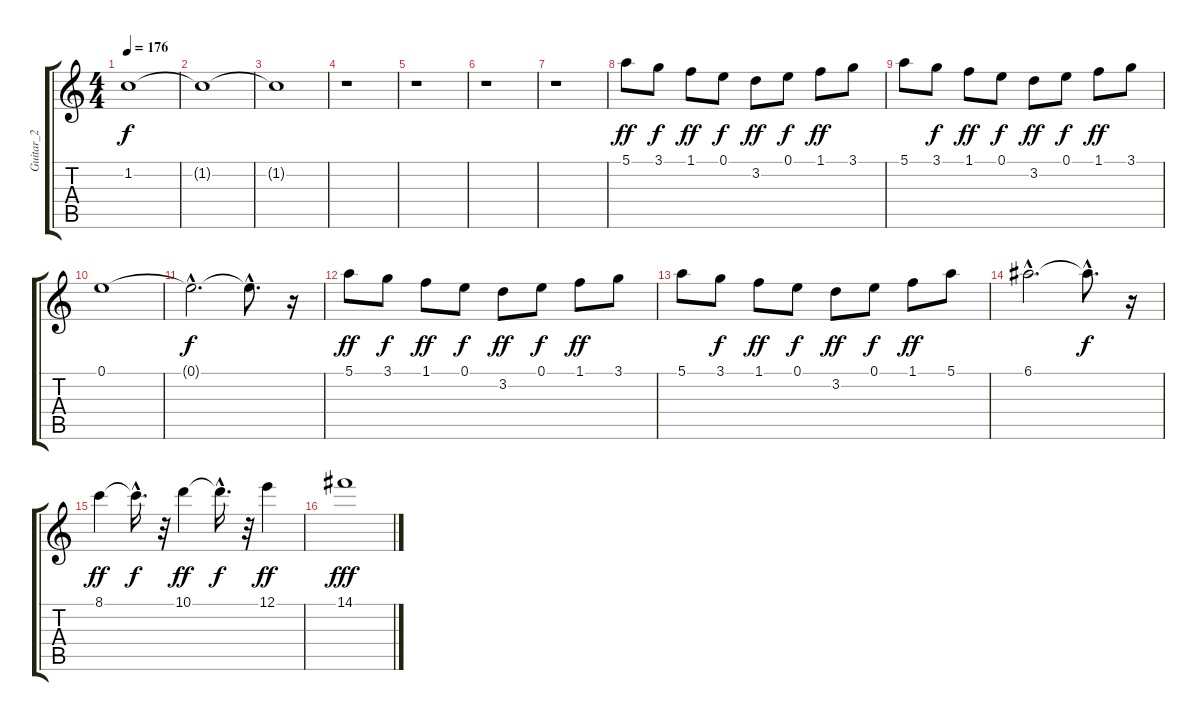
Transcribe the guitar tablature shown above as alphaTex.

\track ("Guitar_2" "Guitar_2") {instrument acousticguitarsteel}
\staff {score tabs}
\tuning (E4 B3 G3 D3 A2 E2) {hide}
\ts (4 4)
\tempo 176
\clef g2
\ks c
1.2{t}.1{dy f} |
1.2{t}.1 |
1.2{t}.1 |
r.1 |
r.1 |
r.1 |
r.1 |
5.1.8{dy ff balance 5} 3.1.8{dy f} 1.1.8{dy ff} 0.1.8{dy f} 3.2.8{dy ff} 0.1.8{dy f} 1.1.8{dy ff} 3.1.8 |
5.1.8 3.1.8{dy f} 1.1.8{dy ff} 0.1.8{dy f} 3.2.8{dy ff} 0.1.8{dy f} 1.1.8{dy ff} 3.1.8 |
0.1.1 |
0.1{hac t}.2{d dy f} 0.1{hac t}.8{d} r.16 |
5.1.8{dy ff} 3.1.8{dy f} 1.1.8{dy ff} 0.1.8{dy f} 3.2.8{dy ff} 0.1.8{dy f} 1.1.8{dy ff} 3.1.8 |
5.1.8 3.1.8{dy f} 1.1.8{dy ff} 0.1.8{dy f} 3.2.8{dy ff} 0.1.8{dy f} 1.1.8{dy ff} 5.1.8 |
6.1{hac}.2{d} 6.1{hac t}.8{d dy f} r.16 |
8.1.4{dy ff} 8.1{hac t}.16{d dy f} r.32 10.1.4{dy ff} 10.1{hac t}.16{d dy f} r.32 12.1.4{dy ff} |
14.1.1{dy fff}
